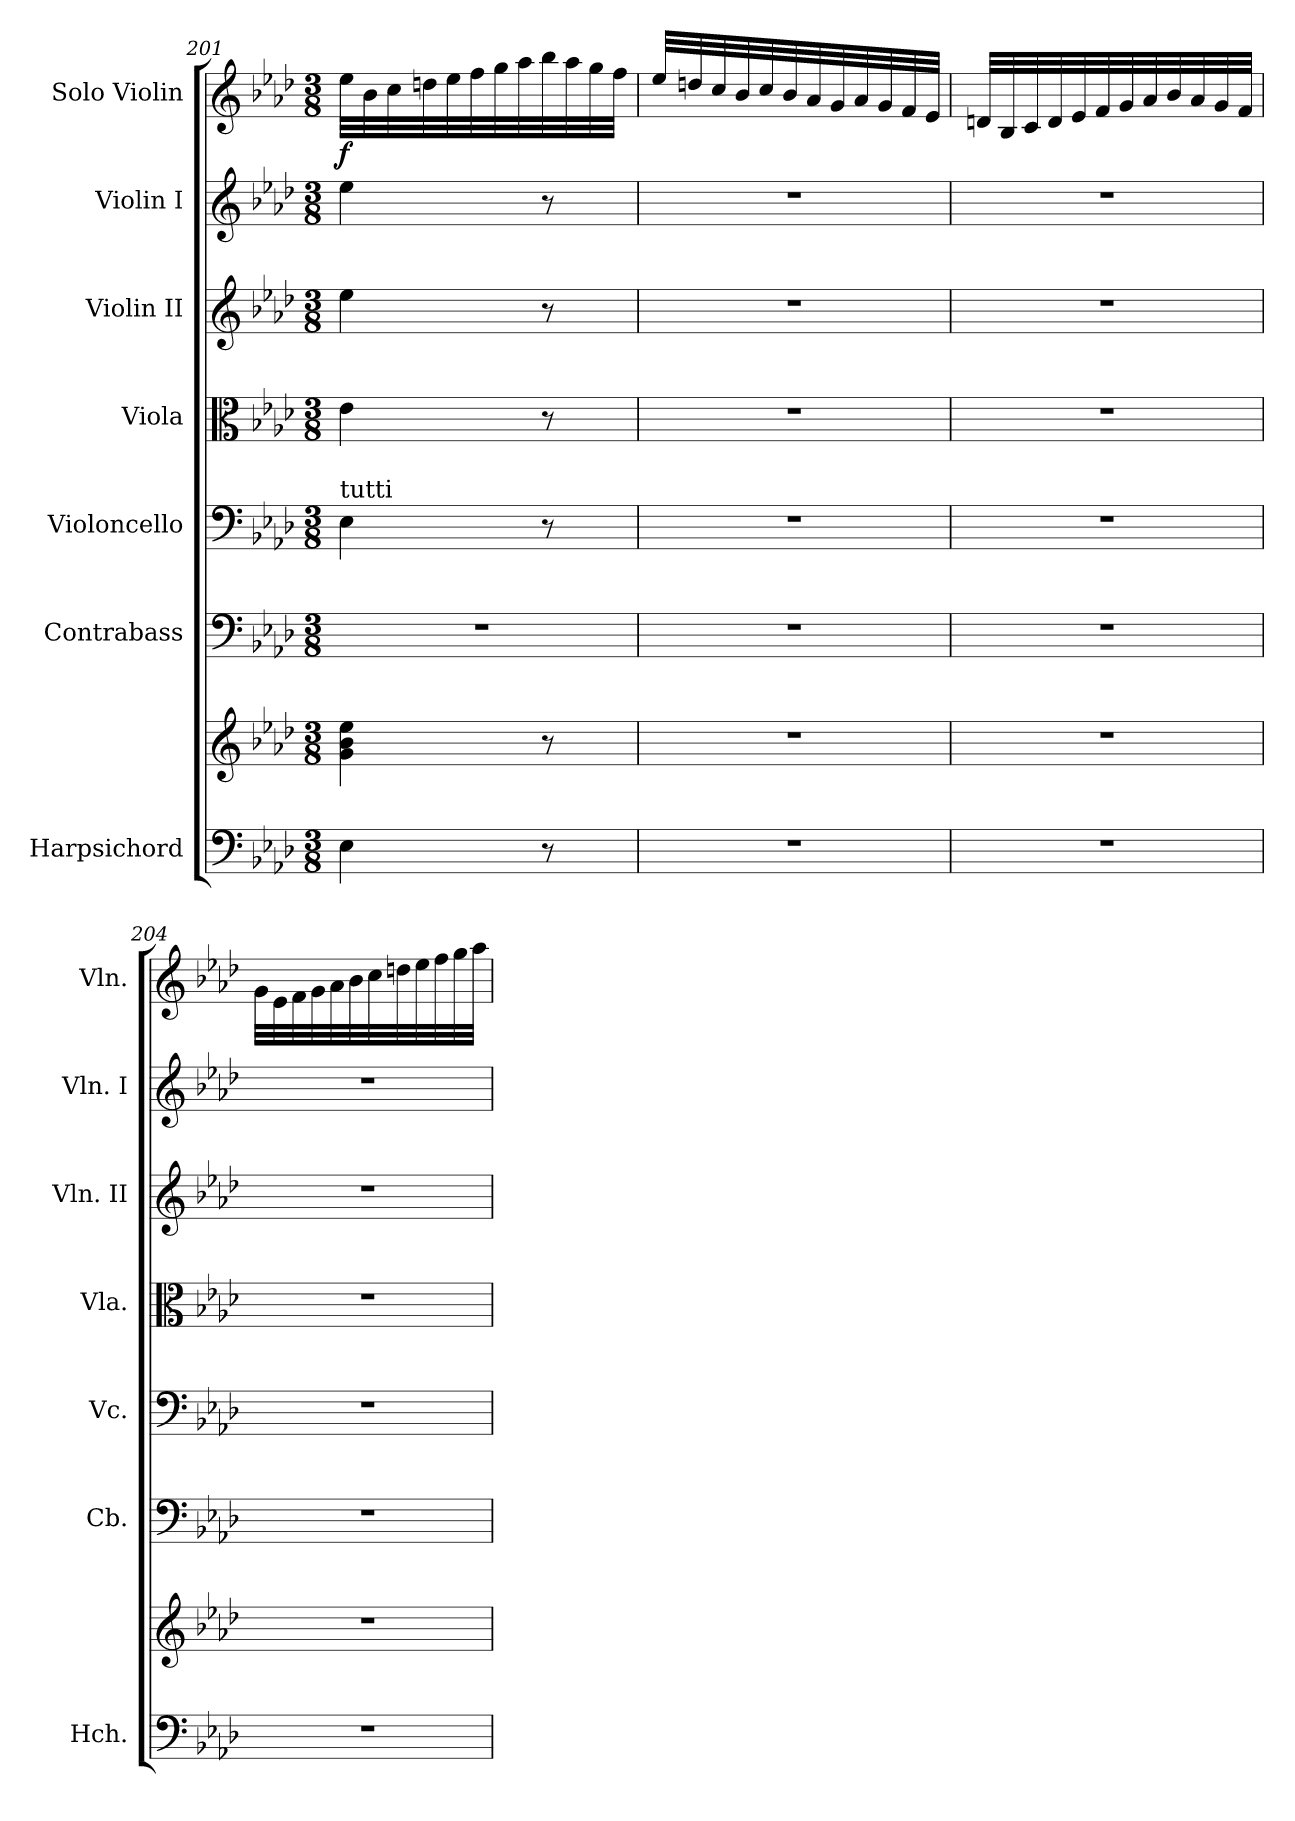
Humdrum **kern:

**kern	**kern	**kern	**kern	**kern	**kern	**kern	**kern	**dynam
*part7	*part7	*part6	*part5	*part4	*part3	*part2	*part1	*part1
*staff8	*staff7	*staff6	*staff5	*staff4	*staff3	*staff2	*staff1	*staff1
*I"Harpsichord	*	*I"Contrabass	*I"Violoncello	*I"Viola	*I"Violin II	*I"Violin I	*I"Solo Violin	*
*I'Hch.	*	*I'Cb.	*I'Vc.	*I'Vla.	*I'Vln. II	*I'Vln. I	*I'Vln.	*
*clefF4	*clefG2	*clefF4	*clefF4	*clefC3	*clefG2	*clefG2	*clefG2	*
*	*	*ITrd7c12	*	*	*	*	*	*
*k[b-e-a-d-]	*k[b-e-a-d-]	*k[b-e-a-d-]	*k[b-e-a-d-]	*k[b-e-a-d-]	*k[b-e-a-d-]	*k[b-e-a-d-]	*k[b-e-a-d-]	*
*M3/8	*M3/8	*M3/8	*M3/8	*M3/8	*M3/8	*M3/8	*M3/8	*
=201	=201	=201	=201	=201	=201	=201	=201	=201
!	!	!	!LO:TX:a:t=tutti	!	!	!	!	!
!	!	!	!	!	!	!	!	!LO:DY:b
4E-\	4g\ 4b-\ 4ee-\	4.r	4E-\	4e-\	4ee-\	4ee-\	32ee-\LLL	f
.	.	.	.	.	.	.	32b-\	.
.	.	.	.	.	.	.	32cc\	.
.	.	.	.	.	.	.	32ddn\	.
.	.	.	.	.	.	.	32ee-\	.
.	.	.	.	.	.	.	32ff\	.
.	.	.	.	.	.	.	32gg\	.
.	.	.	.	.	.	.	32aa-\	.
8r	8r	.	8r	8r	8r	8r	32bb-\	.
.	.	.	.	.	.	.	32aa-\	.
.	.	.	.	.	.	.	32gg\	.
.	.	.	.	.	.	.	32ff\JJJ	.
=202	=202	=202	=202	=202	=202	=202	=202	=202
4.r	4.r	4.r	4.r	4.r	4.r	4.r	32ee-/LLL	.
.	.	.	.	.	.	.	32ddn/	.
.	.	.	.	.	.	.	32cc/	.
.	.	.	.	.	.	.	32b-/	.
.	.	.	.	.	.	.	32cc/	.
.	.	.	.	.	.	.	32b-/	.
.	.	.	.	.	.	.	32a-/	.
.	.	.	.	.	.	.	32g/	.
.	.	.	.	.	.	.	32a-/	.
.	.	.	.	.	.	.	32g/	.
.	.	.	.	.	.	.	32f/	.
.	.	.	.	.	.	.	32e-/JJJ	.
!!LO:PB:g=z
=203	=203	=203	=203	=203	=203	=203	=203	=203
4.r	4.r	4.r	4.r	4.r	4.r	4.r	32dn/LLL	.
.	.	.	.	.	.	.	32B-/	.
.	.	.	.	.	.	.	32c/	.
.	.	.	.	.	.	.	32d/	.
.	.	.	.	.	.	.	32e-/	.
.	.	.	.	.	.	.	32f/	.
.	.	.	.	.	.	.	32g/	.
.	.	.	.	.	.	.	32a-/	.
.	.	.	.	.	.	.	32b-/	.
.	.	.	.	.	.	.	32a-/	.
.	.	.	.	.	.	.	32g/	.
.	.	.	.	.	.	.	32f/JJJ	.
=204	=204	=204	=204	=204	=204	=204	=204	=204
4.r	4.r	4.r	4.r	4.r	4.r	4.r	32g\LLL	.
.	.	.	.	.	.	.	32e-\	.
.	.	.	.	.	.	.	32f\	.
.	.	.	.	.	.	.	32g\	.
.	.	.	.	.	.	.	32a-\	.
.	.	.	.	.	.	.	32b-\	.
.	.	.	.	.	.	.	32cc\	.
.	.	.	.	.	.	.	32ddn\	.
.	.	.	.	.	.	.	32ee-\	.
.	.	.	.	.	.	.	32ff\	.
.	.	.	.	.	.	.	32gg\	.
.	.	.	.	.	.	.	32aa-\JJJ	.
=	=	=	=	=	=	=	=	=
*-	*-	*-	*-	*-	*-	*-	*-	*-
